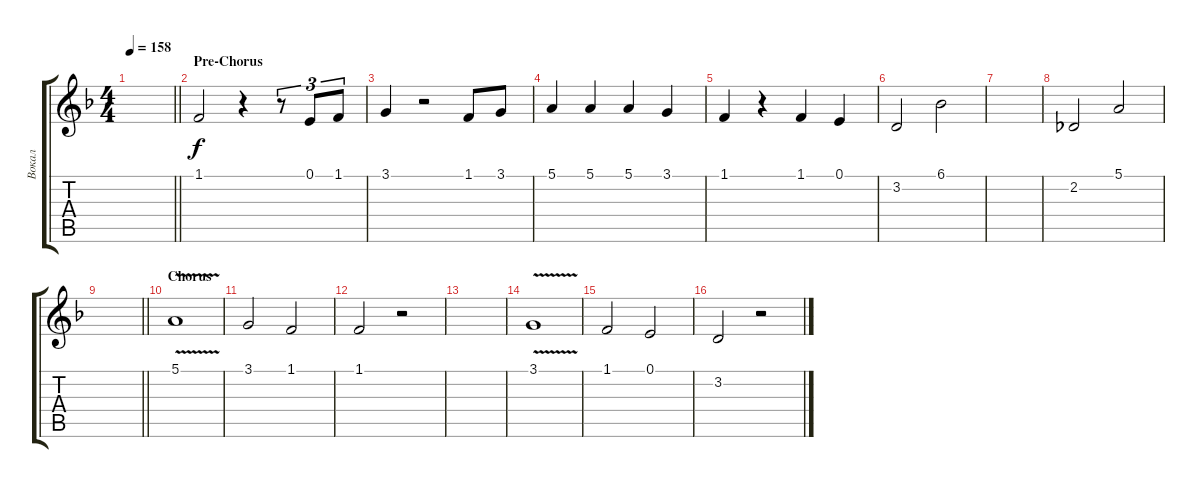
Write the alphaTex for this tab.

\track ("Вокал" "Вокал") {instrument trumpet}
\staff {score tabs}
\tuning (E4 B3 G3 D3 A2 E2) {hide}
\ts (4 4)
\tempo 158
\clef g2
\barLineRight lightlight
\ks dminor
|
\section ("" "Pre-Chorus")
1.1.2 r.4 r.8{tu (3 2)} 0.1.8{tu (3 2)} 1.1.8{tu (3 2)} |
3.1.4 r.2 1.1.8 3.1.8 |
5.1.4 5.1.4 5.1.4 3.1.4 |
1.1.4 r.4 1.1.4 0.1.4 |
3.2.2 6.1.2 |
|
2.2.2 5.1.2 |
\barLineRight lightlight
|
\section ("" "Chorus")
5.1{v}.1 |
3.1.2 1.1.2 |
1.1.2 r.2 |
|
3.1{v}.1 |
1.1.2 0.1.2 |
3.2.2 r.2
